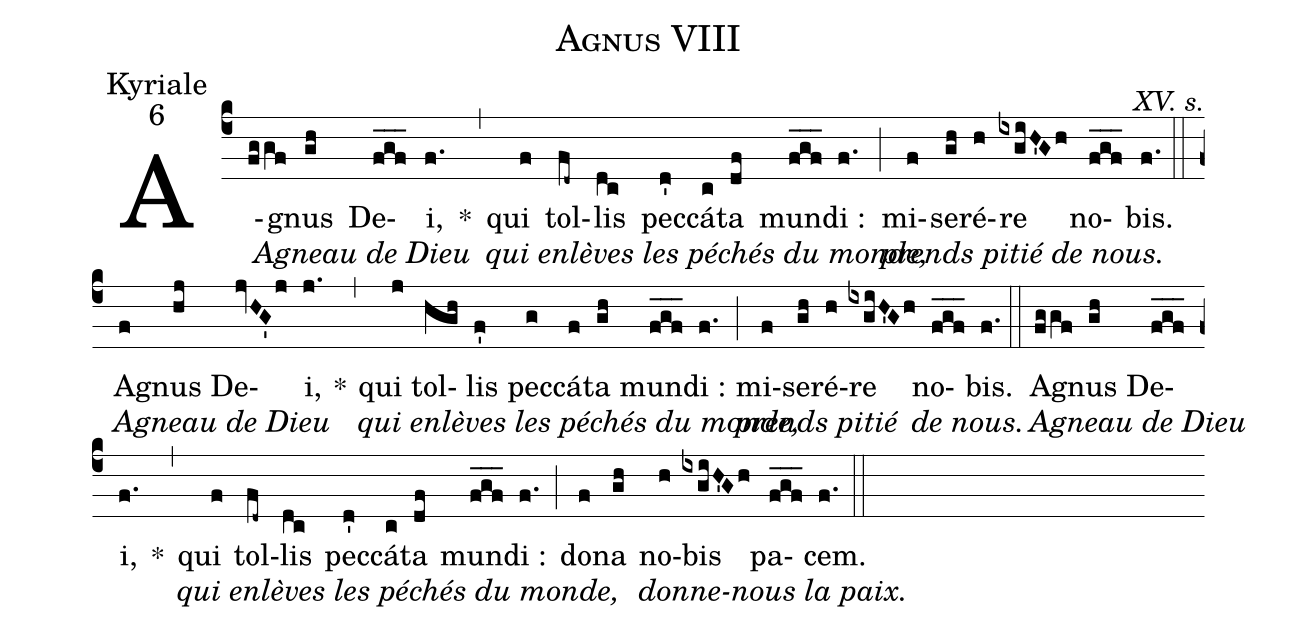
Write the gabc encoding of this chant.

name:Agnus VIII;
office-part:Kyriale;
mode:6;
commentary:XV. s.;
%%
(c4) A[Agneau de Dieu](fggf)gnus(gh) De(fgf___)i,(f.) *(,)
qui[qui enlèves les péchés du monde,](f) tol(fd~)lis(dc) pec(d')cá(c)ta(df) mun(fgf___)di :(f.) (;)
mi[prends pitié de nous.](f)se(gh)ré(h)re(ixgiH'Gh) no(fgf___)bis.(f.) (::)
A[Agneau de Dieu](f)gnus(hj) De(jvHG'j)i,(j.) *(,)
qui[qui enlèves les péchés du monde,](j) tol(hgh)lis(f') pec(g)cá(f)ta(gh) mun(fgf___)di :(f.) (;)
mi[prends pitié](f)se(gh)ré(h)re(ixgiH'Gh) no[de nous.](fgf___)bis.(f.) (::)
A[Agneau de Dieu](fggf)gnus(gh) De(fgf___)i,(f.) *(,)
qui[qui enlèves les péchés du monde,](f) tol(fd~)lis(dc) pec(d')cá(c)ta(df) mun(fgf___)di :(f.) (;)
do(f)na(gh) no[donne-nous la paix.](h)bis(ixgiH'Gh) pa(fgf___)cem.(f.) (::)
